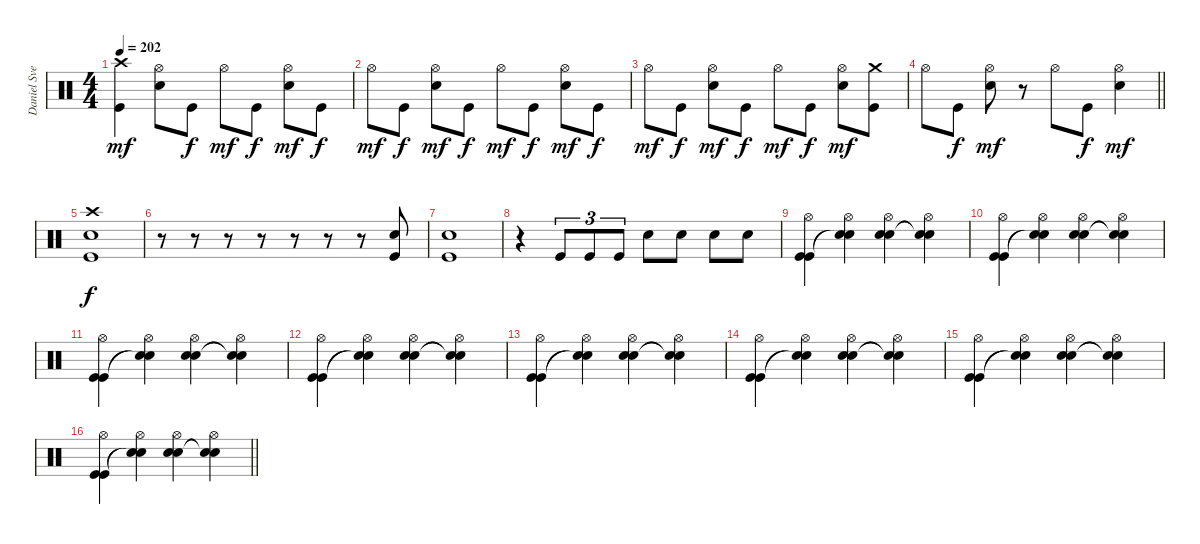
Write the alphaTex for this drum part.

\track ("Daniel Svensson" "Daniel Sve") {instrument percussion}
\staff {score}
\articulation defaults
\ts (4 4)
\tempo 202
\clef neutral
\ks c
("Kick (hit)" "Crash high (hit)").4{dy mf} ("Electric Snare (hit)" "Hi-Hat (open)").8 "Kick (hit)".8{dy f} "Hi-Hat (open)".8{dy mf} "Kick (hit)".8{dy f} ("Electric Snare (hit)" "Hi-Hat (open)").8{dy mf} "Kick (hit)".8{dy f} |
"Hi-Hat (open)".8{dy mf} "Kick (hit)".8{dy f} ("Electric Snare (hit)" "Hi-Hat (open)").8{dy mf} "Kick (hit)".8{dy f} "Hi-Hat (open)".8{dy mf} "Kick (hit)".8{dy f} ("Electric Snare (hit)" "Hi-Hat (open)").8{dy mf} "Kick (hit)".8{dy f} |
"Hi-Hat (open)".8{dy mf} "Kick (hit)".8{dy f} ("Electric Snare (hit)" "Hi-Hat (open)").8{dy mf} "Kick (hit)".8{dy f} "Hi-Hat (open)".8{dy mf} "Kick (hit)".8{dy f} ("Electric Snare (hit)" "Hi-Hat (open)").8{dy mf} ("Kick (hit)" "Crash medium (hit)").8 |
\barLineRight lightlight "Hi-Hat (open)".8 "Kick (hit)".8{dy f}
("Electric Snare (hit)" "Hi-Hat (open)").8{dy mf} r.8 "Hi-Hat (open)".8 "Kick (hit)".8{dy f} ("Electric Snare (hit)" "Hi-Hat (open)").4{dy mf} |
("Crash high (hit)" "Electric Snare (hit)" "Kick (hit)").1{dy f} |
r.8 r.8 r.8 r.8 r.8 r.8 r.8 ("Electric Snare (hit)" "Kick (hit)").8 |
("Electric Snare (hit)" "Kick (hit)").1 |
r.4 "Kick (hit)".8{tu (3 2)} "Kick (hit)".8{tu (3 2)} "Kick (hit)".8{tu (3 2)} "Electric Snare (hit)".8 "Electric Snare (hit)".8 "Electric Snare (hit)".8 "Electric Snare (hit)".8 |
("Hi-Hat (open)" "Kick (hit)" "Kick (hit)").4 ("Hi-Hat (open)" "Snare (hit)"{t} "Snare (hit)"{t}).4 ("Hi-Hat (open)" "Electric Snare (hit)" "Electric Snare (hit)").4 ("Hi-Hat (open)" "Snare (hit)"{t} "Snare (hit)"{t}).4 |
("Hi-Hat (open)" "Kick (hit)" "Kick (hit)").4 ("Hi-Hat (open)" "Snare (hit)"{t} "Snare (hit)"{t}).4 ("Hi-Hat (open)" "Electric Snare (hit)" "Electric Snare (hit)").4 ("Hi-Hat (open)" "Snare (hit)"{t} "Snare (hit)"{t}).4 |
("Hi-Hat (open)" "Kick (hit)" "Kick (hit)").4 ("Hi-Hat (open)" "Snare (hit)"{t} "Snare (hit)"{t}).4 ("Hi-Hat (open)" "Electric Snare (hit)" "Electric Snare (hit)").4 ("Hi-Hat (open)" "Snare (hit)"{t} "Snare (hit)"{t}).4 |
("Hi-Hat (open)" "Kick (hit)" "Kick (hit)").4 ("Hi-Hat (open)" "Snare (hit)"{t} "Snare (hit)"{t}).4 ("Hi-Hat (open)" "Electric Snare (hit)" "Electric Snare (hit)").4 ("Hi-Hat (open)" "Snare (hit)"{t} "Snare (hit)"{t}).4 |
("Hi-Hat (open)" "Kick (hit)" "Kick (hit)").4 ("Hi-Hat (open)" "Snare (hit)"{t} "Snare (hit)"{t}).4 ("Hi-Hat (open)" "Electric Snare (hit)" "Electric Snare (hit)").4 ("Hi-Hat (open)" "Snare (hit)"{t} "Snare (hit)"{t}).4 |
("Hi-Hat (open)" "Kick (hit)" "Kick (hit)").4 ("Hi-Hat (open)" "Snare (hit)"{t} "Snare (hit)"{t}).4 ("Hi-Hat (open)" "Electric Snare (hit)" "Electric Snare (hit)").4 ("Hi-Hat (open)" "Snare (hit)"{t} "Snare (hit)"{t}).4 |
("Hi-Hat (open)" "Kick (hit)" "Kick (hit)").4 ("Hi-Hat (open)" "Snare (hit)"{t} "Snare (hit)"{t}).4 ("Hi-Hat (open)" "Electric Snare (hit)" "Electric Snare (hit)").4 ("Hi-Hat (open)" "Snare (hit)"{t} "Snare (hit)"{t}).4 |
\barLineRight lightlight
("Hi-Hat (open)" "Kick (hit)" "Kick (hit)").4 ("Hi-Hat (open)" "Snare (hit)"{t} "Snare (hit)"{t}).4 ("Hi-Hat (open)" "Electric Snare (hit)" "Electric Snare (hit)").4 ("Hi-Hat (open)" "Snare (hit)"{t} "Snare (hit)"{t}).4
